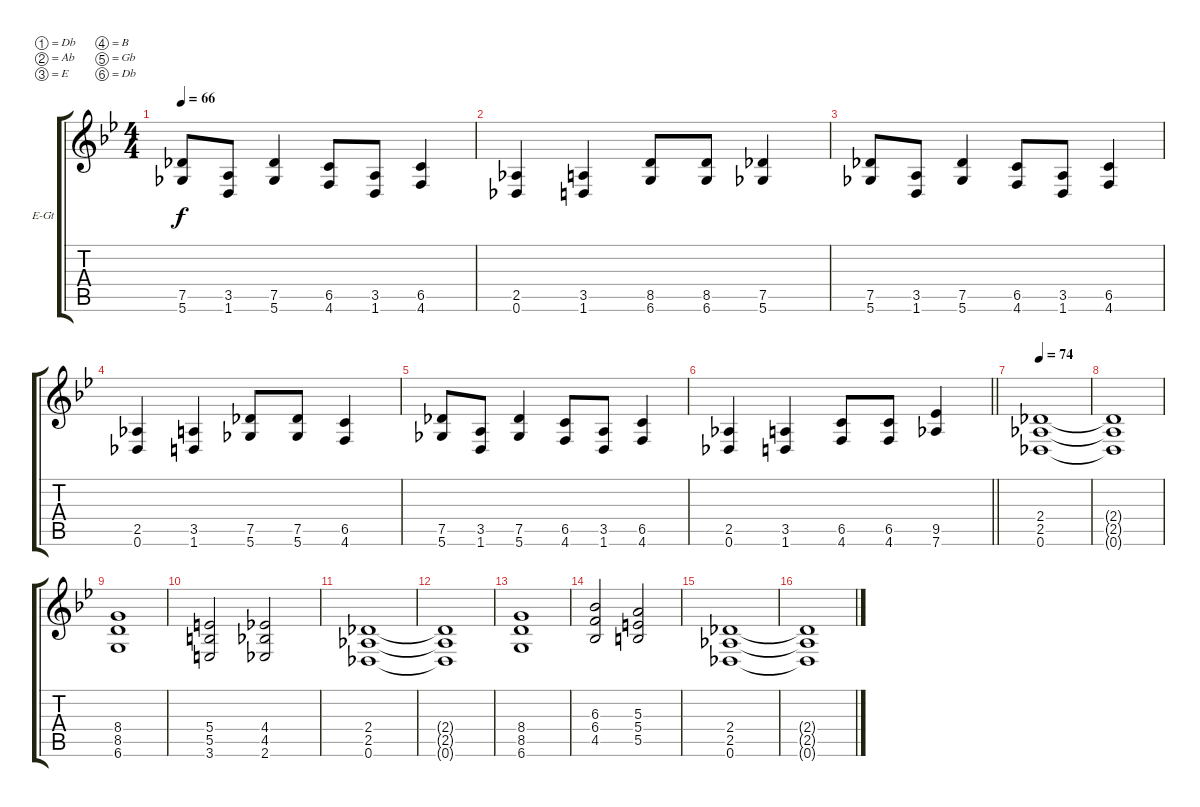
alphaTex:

\bracketExtendMode groupsimilarinstruments
\firstSystemTrackNameOrientation horizontal
\otherSystemsTrackNameOrientation horizontal
\track ("Guitar 2 " "E-Gt") {instrument distortionguitar}
\staff {score tabs}
\tuning (Db4 Ab3 E3 B2 Gb2 Db2)
\ts (4 4)
\tempo 66
\clef g2
\ks gminor
(5.6 7.5).8{dy f} (3.5 1.6).8 (7.5 5.6).4 (4.6 6.5).8 (3.5 1.6).8 (6.5 4.6).4 |
(0.6 2.5).4 (1.6 3.5).4 (8.5 6.6).8 (8.5 6.6).8 (5.6 7.5).4 |
(5.6 7.5).8 (3.5 1.6).8 (7.5 5.6).4 (4.6 6.5).8 (3.5 1.6).8 (6.5 4.6).4 |
(0.6 2.5).4 (1.6 3.5).4 (7.5 5.6).8 (7.5 5.6).8 (4.6 6.5).4 |
(5.6 7.5).8 (3.5 1.6).8 (7.5 5.6).4 (4.6 6.5).8 (3.5 1.6).8 (6.5 4.6).4 |
\barLineRight lightlight
(0.6 2.5).4 (1.6 3.5).4 (6.5 4.6).8 (6.5 4.6).8 (7.6 9.5).4 |
\tempo 74
(0.6 2.5 2.4).1 |
(2.4{t} 2.5{t} 0.6{t}).1 |
(6.6 8.5 8.4).1 |
(3.6 5.5 5.4).2 (2.6 4.4 4.5).2 |
(0.6 2.5 2.4).1 |
(2.4{t} 2.5{t} 0.6{t}).1 |
(6.6 8.5 8.4).1 |
(4.5 6.4 6.3).2 (5.4 5.5 5.3).2 |
(0.6 2.5 2.4).1 |
(2.4{t} 2.5{t} 0.6{t}).1
